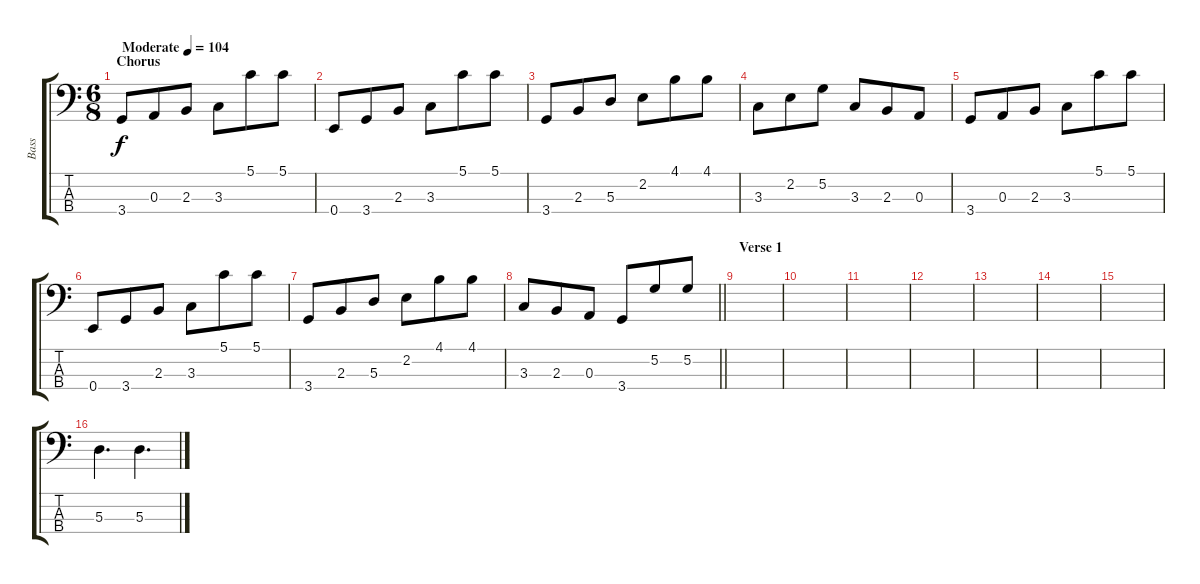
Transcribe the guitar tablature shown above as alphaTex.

\track ("Bass" "Bass") {instrument electricbassfinger}
\staff {score tabs}
\tuning (G2 D2 A1 E1) {hide}
\ts (6 8)
\section ("" "Chorus")
\tempo (104 "Moderate")
\clef f4
\ks c
3.4.8{dy f instrument electricbassfinger} 0.3.8 2.3.8 3.3.8 5.1.8 5.1.8 |
0.4.8 3.4.8 2.3.8 3.3.8 5.1.8 5.1.8 |
3.4.8 2.3.8 5.3.8 2.2.8 4.1.8 4.1.8 |
3.3.8 2.2.8 5.2.8 3.3.8 2.3.8 0.3.8 |
3.4.8 0.3.8 2.3.8 3.3.8 5.1.8 5.1.8 |
0.4.8 3.4.8 2.3.8 3.3.8 5.1.8 5.1.8 |
3.4.8 2.3.8 5.3.8 2.2.8 4.1.8 4.1.8 |
\barLineRight lightlight
3.3.8 2.3.8 0.3.8 3.4.8 5.2.8 5.2.8 |
\section ("" "Verse 1")
|
|
|
|
|
|
|
5.3.4{d} 5.3.4{d}
